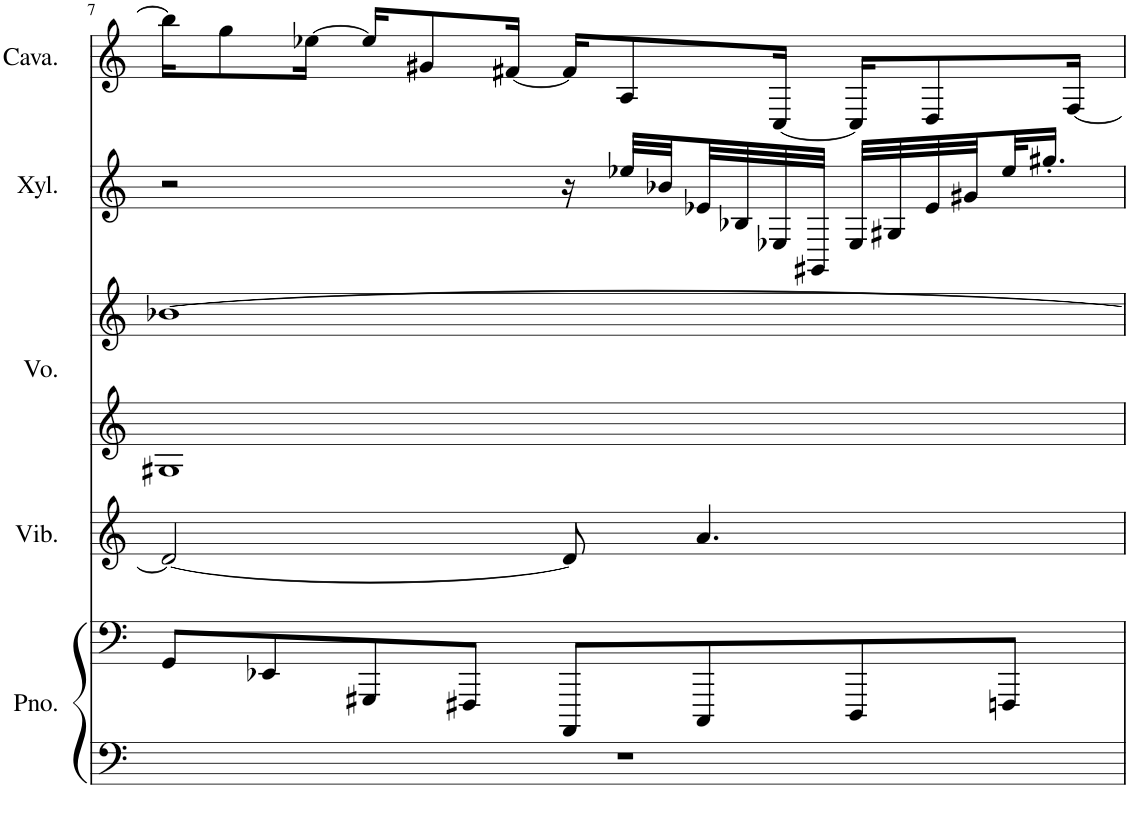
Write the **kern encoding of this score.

**kern	**kern	**kern	**kern	**kern	**kern	**kern
*part5	*part5	*part4	*part3	*part3	*part2	*part1
*staff7	*staff6	*staff5	*staff4	*staff3	*staff2	*staff1
*I"Piano	*	*I"Vibraphone	*I"Voice	*	*I"Xylophone	*I"Cavaquinho, untitled
*I'Pno.	*	*I'Vib.	*I'Vo.	*	*I'Xyl.	*I'Cava.
!!LO:PB:g=z
*clefF4	*clefF4	*clefG2	*clefG2	*clefG2	*clefG2	*clefG2
*	*	*	*	*	*Trd-7c-12	*
*k[]	*k[]	*k[]	*k[]	*k[]	*k[]	*k[]
*M4/4	*M4/4	*M4/4	*M4/4	*M4/4	*M4/4	*M4/4
=7	=7	=7	=7	=7	=7	=7
1r	8GG/L	2d/_	1G#X	[1b-X	2r	16bb-\KL]
.	.	.	.	.	.	8gg\
.	8EE-X/	.	.	.	.	.
.	.	.	.	.	.	[16ee-X\Jk
.	8GGG#X/	.	.	.	.	16ee-/KL]
.	.	.	.	.	.	8g#X/
.	8FFF#X/J	.	.	.	.	.
.	.	.	.	.	.	[16f#X/Jk
.	8AAAA/L	8d/]	.	.	16r	16f#/KL]
.	.	.	.	.	32ee-X/LLL	8A/
.	.	.	.	.	32b-X/	.
.	8CCC/	4.a/	.	.	32e-X/	.
.	.	.	.	.	32B-X/	.
.	.	.	.	.	32E-X/	[16C/Jk
.	.	.	.	.	32GG#X/JJJ	.
.	8DDD/	.	.	.	32E-/LLL	16C/KL]
.	.	.	.	.	32G#X/	.
.	.	.	.	.	32e-/	8D/
.	.	.	.	.	32g#X/	.
.	8FFFn/J	.	.	.	32ee-/J	.
.	.	.	.	.	16.gg#X'/JJ	.
.	.	.	.	.	.	[16F/Jk
=	=	=	=	=	=	=
*-	*-	*-	*-	*-	*-	*-
